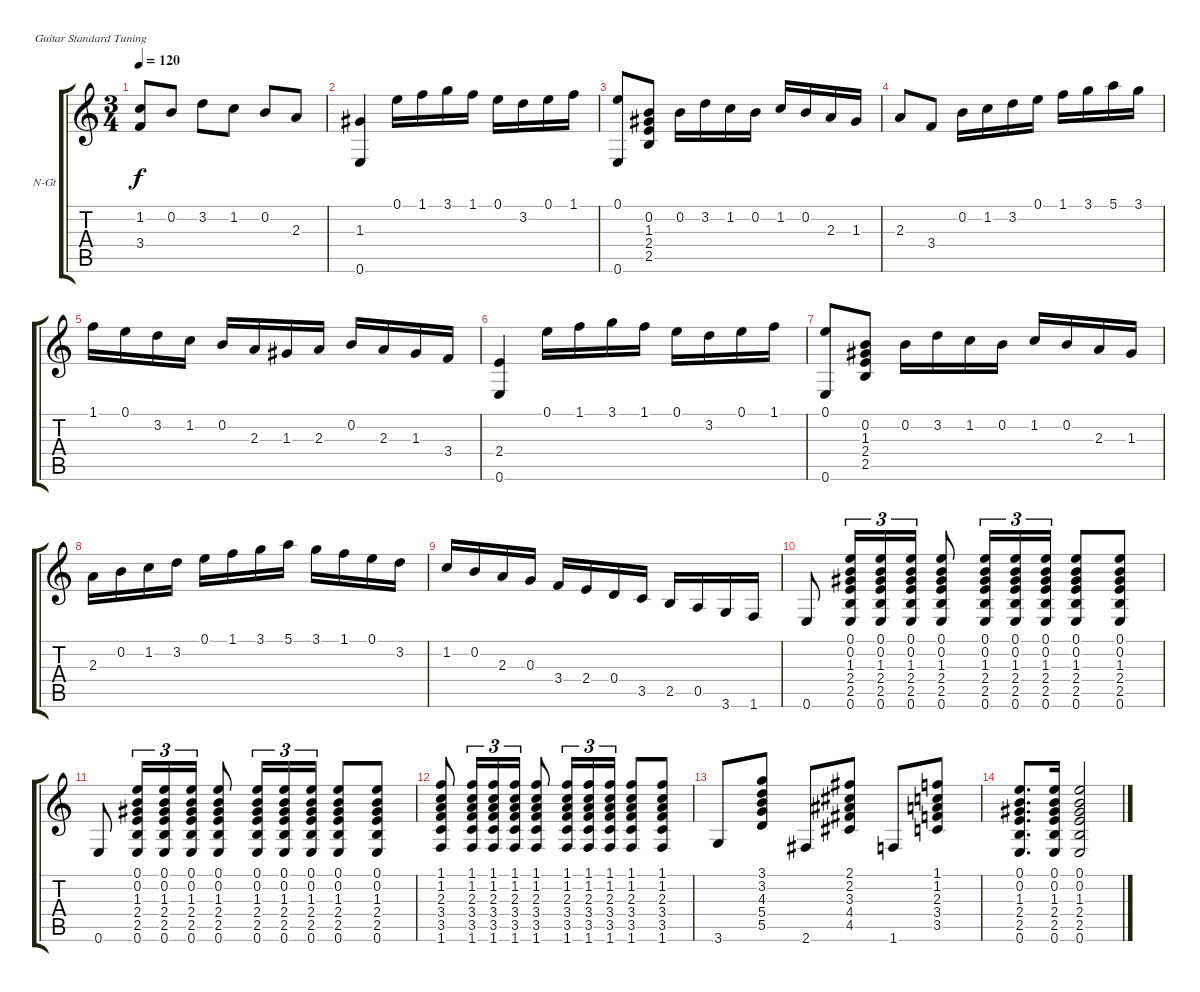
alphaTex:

\bracketExtendMode groupsimilarinstruments
\firstSystemTrackNameOrientation horizontal
\otherSystemsTrackNameOrientation horizontal
\track ("guitarra 1" "N-Gt") {instrument acousticguitarnylon}
\staff {score tabs}
\tuning (E4 B3 G3 D3 A2 E2)
\ts (3 4)
\tempo 120
\clef g2
\ks c
(1.2 3.4).8{dy f} 0.2.8 3.2.8 1.2.8 0.2.8 2.3.8 |
(1.3 0.6).4 0.1.16 1.1.16 3.1.16 1.1.16 0.1.16 3.2.16 0.1.16 1.1.16 |
(0.1 0.6).8 (0.2 1.3 2.4 2.5).8 0.2.16 3.2.16 1.2.16 0.2.16 1.2.16 0.2.16 2.3.16 1.3.16 |
2.3.8 3.4.8 0.2.16 1.2.16 3.2.16 0.1.16 1.1.16 3.1.16 5.1.16 3.1.16 |
1.1.16 0.1.16 3.2.16 1.2.16 0.2.16 2.3.16 1.3.16 2.3.16 0.2.16 2.3.16 1.3.16 3.4.16 |
(2.4 0.6).4 0.1.16 1.1.16 3.1.16 1.1.16 0.1.16 3.2.16 0.1.16 1.1.16 |
(0.1 0.6).8 (0.2 1.3 2.4 2.5).8 0.2.16 3.2.16 1.2.16 0.2.16 1.2.16 0.2.16 2.3.16 1.3.16 |
2.3.16 0.2.16 1.2.16 3.2.16 0.1.16 1.1.16 3.1.16 5.1.16 3.1.16 1.1.16 0.1.16 3.2.16 |
1.2.16 0.2.16 2.3.16 0.3.16 3.4.16 2.4.16 0.4.16 3.5.16 2.5.16 0.5.16 3.6.16 1.6.16 |
0.6.8 (0.1 0.2 1.3 2.4 2.5 0.6).16{tu (3 2)} (0.1 0.2 1.3 2.4 2.5 0.6).16{tu (3 2)} (0.1 0.2 1.3 2.4 2.5 0.6).16{tu (3 2)} (0.1 0.2 1.3 2.4 2.5 0.6).8 (0.1 0.2 1.3 2.4 2.5 0.6).16{tu (3 2)} (0.1 0.2 1.3 2.4 2.5 0.6).16{tu (3 2)} (0.1 0.2 1.3 2.4 2.5 0.6).16{tu (3 2)} (0.1 0.2 1.3 2.4 2.5 0.6).8 (0.1 0.2 1.3 2.4 2.5 0.6).8 |
0.6.8 (0.1 0.2 1.3 2.4 2.5 0.6).16{tu (3 2)} (0.1 0.2 1.3 2.4 2.5 0.6).16{tu (3 2)} (0.1 0.2 1.3 2.4 2.5 0.6).16{tu (3 2)} (0.1 0.2 1.3 2.4 2.5 0.6).8 (0.1 0.2 1.3 2.4 2.5 0.6).16{tu (3 2)} (0.1 0.2 1.3 2.4 2.5 0.6).16{tu (3 2)} (0.1 0.2 1.3 2.4 2.5 0.6).16{tu (3 2)} (0.1 0.2 1.3 2.4 2.5 0.6).8 (0.1 0.2 1.3 2.4 2.5 0.6).8 |
(1.1 1.2 2.3 3.4 3.5 1.6).8 (1.1 1.2 2.3 3.4 3.5 1.6).16{tu (3 2)} (1.1 1.2 2.3 3.4 3.5 1.6).16{tu (3 2)} (1.1 1.2 2.3 3.4 3.5 1.6).16{tu (3 2)} (1.1 1.2 2.3 3.4 3.5 1.6).8 (1.1 1.2 2.3 3.4 3.5 1.6).16{tu (3 2)} (1.1 1.2 2.3 3.4 3.5 1.6).16{tu (3 2)} (1.1 1.2 2.3 3.4 3.5 1.6).16{tu (3 2)} (1.1 1.2 2.3 3.4 3.5 1.6).8 (1.1 1.2 2.3 3.4 3.5 1.6).8 |
3.6.8 (3.1 3.2 4.3 5.4 5.5).8 2.6.8 (2.1 2.2 3.3 4.4 4.5).8 1.6.8 (1.1 1.2 2.3 3.4 3.5).8 |
(0.1 0.2 1.3 2.4 2.5 0.6).8{d} (0.1 0.2 1.3 2.4 2.5 0.6).16 (0.1 0.2 1.3 2.4 2.5 0.6).2
